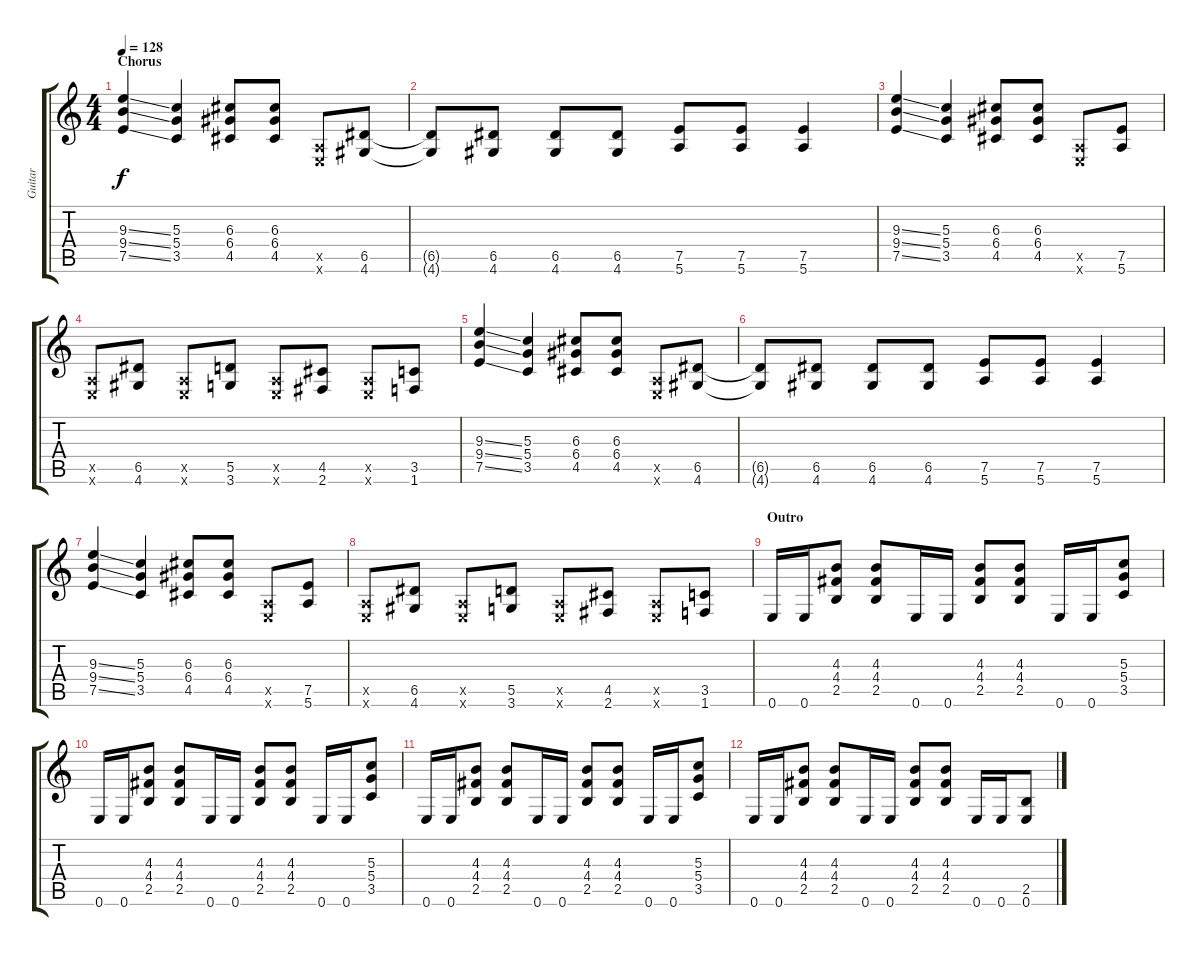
\track ("Guitar" "Guitar") {instrument distortionguitar}
\staff {score tabs}
\tuning (E4 B3 G3 D3 A2 E2) {hide}
\ts (4 4)
\section ("" "Chorus ")
\tempo 128
\clef g2
\ks c
(9.3{ss} 9.4{ss} 7.5{ss}).4{dy f} (5.3 5.4 3.5).4 (6.3 6.4 4.5).8 (6.3 6.4 4.5).8 (0.5{x} 0.6{x}).8 (6.5 4.6).8 |
(6.5{t} 4.6{t}).8 (6.5 4.6).8 (6.5 4.6).8 (6.5 4.6).8 (7.5 5.6).8 (7.5 5.6).8 (7.5 5.6).4 |
(9.3{ss} 9.4{ss} 7.5{ss}).4 (5.3 5.4 3.5).4 (6.3 6.4 4.5).8 (6.3 6.4 4.5).8 (0.5{x} 0.6{x}).8 (7.5 5.6).8 |
(0.5{x} 0.6{x}).8 (6.5 4.6).8 (0.5{x} 0.6{x}).8 (5.5 3.6).8 (0.5{x} 0.6{x}).8 (4.5 2.6).8 (0.5{x} 0.6{x}).8 (3.5 1.6).8 |
(9.3{ss} 9.4{ss} 7.5{ss}).4 (5.3 5.4 3.5).4 (6.3 6.4 4.5).8 (6.3 6.4 4.5).8 (0.5{x} 0.6{x}).8 (6.5 4.6).8 |
(6.5{t} 4.6{t}).8 (6.5 4.6).8 (6.5 4.6).8 (6.5 4.6).8 (7.5 5.6).8 (7.5 5.6).8 (7.5 5.6).4 |
(9.3{ss} 9.4{ss} 7.5{ss}).4 (5.3 5.4 3.5).4 (6.3 6.4 4.5).8 (6.3 6.4 4.5).8 (0.5{x} 0.6{x}).8 (7.5 5.6).8 |
(0.5{x} 0.6{x}).8 (6.5 4.6).8 (0.5{x} 0.6{x}).8 (5.5 3.6).8 (0.5{x} 0.6{x}).8 (4.5 2.6).8 (0.5{x} 0.6{x}).8 (3.5 1.6).8 |
\section ("" "Outro")
0.6.16 0.6.16 (4.3 4.4 2.5).8 (4.3 4.4 2.5).8 0.6.16 0.6.16 (4.3 4.4 2.5).8 (4.3 4.4 2.5).8 0.6.16 0.6.16 (5.3 5.4 3.5).8 |
0.6.16 0.6.16 (4.3 4.4 2.5).8 (4.3 4.4 2.5).8 0.6.16 0.6.16 (4.3 4.4 2.5).8 (4.3 4.4 2.5).8 0.6.16 0.6.16 (5.3 5.4 3.5).8 |
0.6.16 0.6.16 (4.3 4.4 2.5).8 (4.3 4.4 2.5).8 0.6.16 0.6.16 (4.3 4.4 2.5).8 (4.3 4.4 2.5).8 0.6.16 0.6.16 (5.3 5.4 3.5).8 |
0.6.16 0.6.16 (4.3 4.4 2.5).8 (4.3 4.4 2.5).8 0.6.16 0.6.16 (4.3 4.4 2.5).8 (4.3 4.4 2.5).8 0.6.16 0.6.16 (2.5 0.6).8
